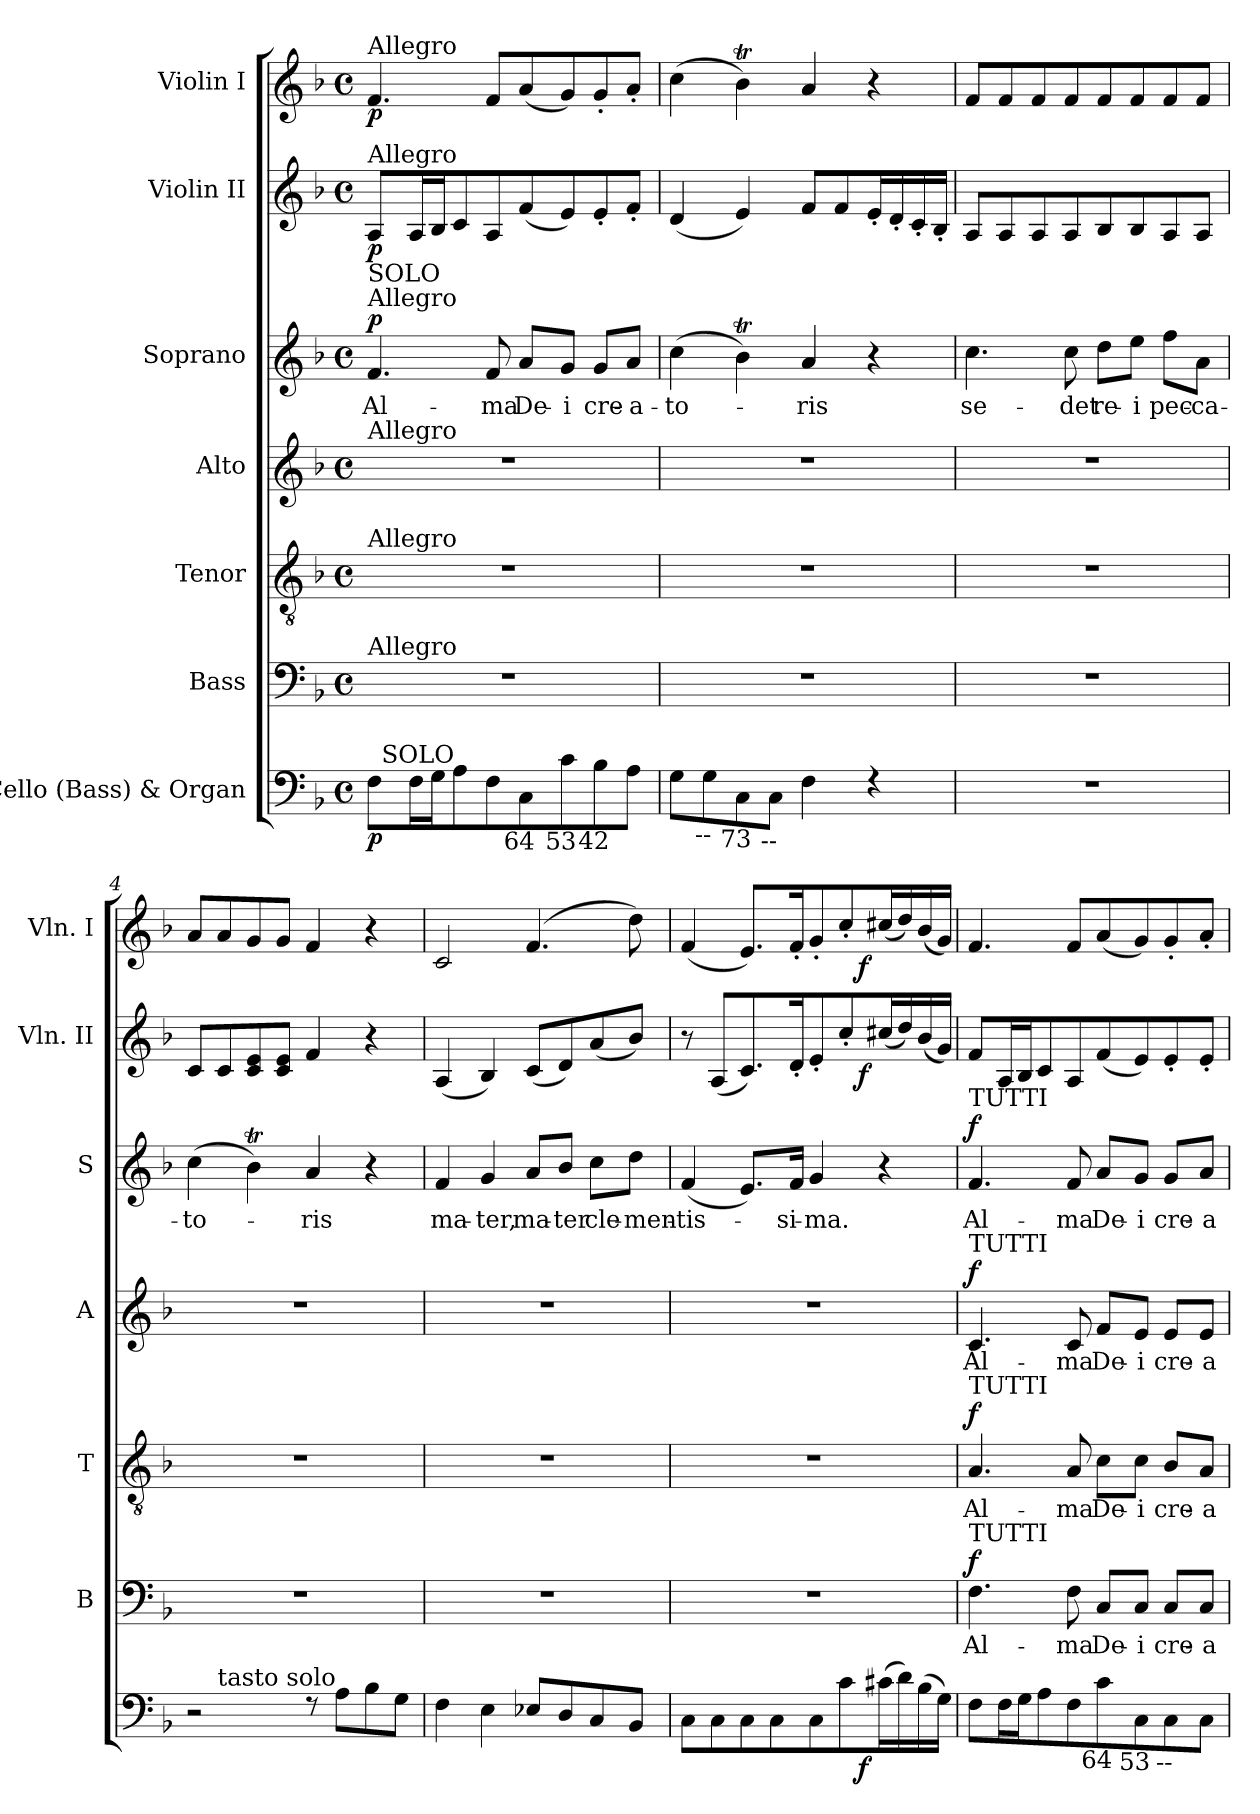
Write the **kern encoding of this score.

**kern	**dynam	**kern	**text	**dynam	**kern	**text	**dynam	**kern	**text	**dynam	**kern	**text	**dynam	**kern	**dynam	**kern	**dynam
*part7	*part7	*part6	*part6	*part6	*part5	*part5	*part5	*part4	*part4	*part4	*part3	*part3	*part3	*part2	*part2	*part1	*part1
*staff7	*staff7	*staff6	*staff6	*staff6	*staff5	*staff5	*staff5	*staff4	*staff4	*staff4	*staff3	*staff3	*staff3	*staff2	*staff2	*staff1	*staff1
*I"'Cello (Bass) & Organ	*	*I"Bass	*	*	*I"Tenor	*	*	*I"Alto	*	*	*I"Soprano	*	*	*I"Violin II	*	*I"Violin I	*
*	*	*I'B	*	*	*I'T	*	*	*I'A	*	*	*I'S	*	*	*I'Vln. II	*	*I'Vln. I	*
!!LO:PB:g=z
*clefF4	*	*clefF4	*	*	*clefGv2	*	*	*clefG2	*	*	*clefG2	*	*	*clefG2	*	*clefG2	*
*k[b-]	*	*k[b-]	*	*	*k[b-]	*	*	*k[b-]	*	*	*k[b-]	*	*	*k[b-]	*	*k[b-]	*
*F:	*	*F:	*	*	*F:	*	*	*F:	*	*	*F:	*	*	*F:	*	*F:	*
*M4/4	*	*M4/4	*	*	*M4/4	*	*	*M4/4	*	*	*M4/4	*	*	*M4/4	*	*M4/4	*
*met(c)	*	*met(c)	*	*	*met(c)	*	*	*met(c)	*	*	*met(c)	*	*	*met(c)	*	*met(c)	*
=1	=1	=1	=1	=1	=1	=1	=1	=1	=1	=1	=1	=1	=1	=1	=1	=1	=1
!	!	!	!	!	!	!	!	!	!	!	!	!	!	!	!	!LO:TX:a:t=Allegro	!
!	!	!	!	!	!	!	!	!	!	!	!	!	!	!LO:TX:a:t=Allegro	!	!	!
!	!	!	!	!	!	!	!	!	!	!	!LO:TX:a:t=Allegro	!	!	!	!	!	!
!	!	!	!	!	!	!	!	!	!	!	!LO:TX:a:t=SOLO	!	!	!	!	!	!
!	!	!	!	!	!	!	!	!LO:TX:a:t=Allegro	!	!	!	!	!	!	!	!	!
!	!	!	!	!	!LO:TX:a:t=Allegro	!	!	!	!	!	!	!	!	!	!	!	!
!	!	!LO:TX:a:t=Allegro	!	!	!	!	!	!	!	!	!	!	!	!	!	!	!
!LO:TX:a:t=Allegro	!	!	!	!	!	!	!	!	!	!	!	!	!	!	!	!	!
!	!LO:DY:b	!	!	!	!	!	!	!	!	!	!	!LO:LY:b	!LO:DY:b	!	!LO:DY:b	!	!LO:DY:b
*^	*	*	*	*	*	*	*	*	*	*	*	*	*	*	*	*	*
8F\L	32ryy	p	1r	.	.	1r	.	.	1r	.	.	4.f/	Al-	p	8A/L	p	4.f/	p
!	!LO:TX:a:t=SOLO	!	!	!	!	!	!	!	!	!	!	!	!	!	!	!	!	!
.	2ryy	.	.	.	.	.	.	.	.	.	.	.	.	.	.	.	.	.
16F\L	.	.	.	.	.	.	.	.	.	.	.	.	.	.	16A/L	.	.	.
16G\J	.	.	.	.	.	.	.	.	.	.	.	.	.	.	16B-/J	.	.	.
8A\	.	.	.	.	.	.	.	.	.	.	.	.	.	.	8c/	.	.	.
!	!	!	!	!	!	!	!	!	!	!	!	!	!LO:LY:b	!	!	!	!	!
8F\	.	.	.	.	.	.	.	.	.	.	.	8f/	-ma	.	8A/	.	8f/L	.
!LO:TX:b:cj:t=64	!	!	!	!	!	!	!	!	!	!	!	!	!	!	!	!	!	!
!	!	!	!	!	!	!	!	!	!	!	!	!	!LO:LY:b	!	!	!	!	!
8C\	.	.	.	.	.	.	.	.	.	.	.	8a/L	De-	.	(<8f/	.	(<8a/	.
.	4...ryy	.	.	.	.	.	.	.	.	.	.	.	.	.	.	.	.	.
!LO:TX:b:cj:t=53	!	!	!	!	!	!	!	!	!	!	!	!	!	!	!	!	!	!
!	!	!	!	!	!	!	!	!	!	!	!	!	!LO:LY:b	!	!	!	!	!
8c\	.	.	.	.	.	.	.	.	.	.	.	8g/J	-i	.	8e/)	.	8g/)	.
!LO:TX:b:cj:t=42	!	!	!	!	!	!	!	!	!	!	!	!	!	!	!	!	!	!
!	!	!	!	!	!	!	!	!	!	!	!	!	!LO:LY:b	!	!	!	!	!
8B-\	.	.	.	.	.	.	.	.	.	.	.	8g/L	cre-	.	8e'</	.	8g'</	.
!	!	!	!	!	!	!	!	!	!	!	!	!	!LO:LY:b	!	!	!	!	!
8A\J	.	.	.	.	.	.	.	.	.	.	.	8a/J	-a-	.	8f'</J	.	8a'</J	.
=2	=2	=2	=2	=2	=2	=2	=2	=2	=2	=2	=2	=2	=2	=2	=2	=2	=2	=2
!	!	!	!	!	!	!	!	!	!	!	!	!	!LO:LY:b	!	!	!	!	!
*v	*v	*	*	*	*	*	*	*	*	*	*	*	*	*	*	*	*	*
8G\L	.	1r	.	.	1r	.	.	1r	.	.	(>4cc\	-to-	.	(<4d/	.	(>4cc\	.
!LO:TX:b:cj:t=--	!	!	!	!	!	!	!	!	!	!	!	!	!	!	!	!	!
8G\	.	.	.	.	.	.	.	.	.	.	.	.	.	.	.	.	.
!LO:TX:b:cj:t=73	!	!	!	!	!	!	!	!	!	!	!	!	!	!	!	!	!
8C\	.	.	.	.	.	.	.	.	.	.	4b-T\)	.	.	4e/)	.	4b-T\)	.
!LO:TX:b:cj:t=--	!	!	!	!	!	!	!	!	!	!	!	!	!	!	!	!	!
8C\J	.	.	.	.	.	.	.	.	.	.	.	.	.	.	.	.	.
!	!	!	!	!	!	!	!	!	!	!	!	!LO:LY:b	!	!	!	!	!
4F\	.	.	.	.	.	.	.	.	.	.	4a/	-ris	.	8f/L	.	4a/	.
.	.	.	.	.	.	.	.	.	.	.	.	.	.	8f/	.	.	.
4rE	.	.	.	.	.	.	.	.	.	.	4r	.	.	16e'</L	.	4r	.
.	.	.	.	.	.	.	.	.	.	.	.	.	.	16d'</	.	.	.
.	.	.	.	.	.	.	.	.	.	.	.	.	.	16c'</	.	.	.
.	.	.	.	.	.	.	.	.	.	.	.	.	.	16B-'</JJ	.	.	.
=3	=3	=3	=3	=3	=3	=3	=3	=3	=3	=3	=3	=3	=3	=3	=3	=3	=3
!	!	!	!	!	!	!	!	!	!	!	!	!LO:LY:b	!	!	!	!	!
1r	.	1r	.	.	1r	.	.	1r	.	.	4.cc\	se-	.	8A/L	.	8f/L	.
.	.	.	.	.	.	.	.	.	.	.	.	.	.	8A/	.	8f/	.
.	.	.	.	.	.	.	.	.	.	.	.	.	.	8A/	.	8f/	.
!	!	!	!	!	!	!	!	!	!	!	!	!LO:LY:b	!	!	!	!	!
.	.	.	.	.	.	.	.	.	.	.	8cc\	-det	.	8A/	.	8f/	.
!	!	!	!	!	!	!	!	!	!	!	!	!LO:LY:b	!	!	!	!	!
.	.	.	.	.	.	.	.	.	.	.	8dd\L	re-	.	8B-/	.	8f/	.
!	!	!	!	!	!	!	!	!	!	!	!	!LO:LY:b	!	!	!	!	!
.	.	.	.	.	.	.	.	.	.	.	8ee\J	-i	.	8B-/	.	8f/	.
!	!	!	!	!	!	!	!	!	!	!	!	!LO:LY:b	!	!	!	!	!
.	.	.	.	.	.	.	.	.	.	.	8ff\L	pec-	.	8A/	.	8f/	.
!	!	!	!	!	!	!	!	!	!	!	!	!LO:LY:b	!	!	!	!	!
.	.	.	.	.	.	.	.	.	.	.	8a\J	-ca-	.	8A/J	.	8f/J	.
=4	=4	=4	=4	=4	=4	=4	=4	=4	=4	=4	=4	=4	=4	=4	=4	=4	=4
!	!	!	!	!	!	!	!	!	!	!	!	!LO:LY:b	!	!	!	!	!
*^	*	*	*	*	*	*	*	*	*	*	*	*	*	*	*	*	*
2r	8ryy	.	1r	.	.	1r	.	.	1r	.	.	(>4cc\	-to-	.	8c/L	.	8a/L	.
!	!LO:TX:a:t=tasto solo	!	!	!	!	!	!	!	!	!	!	!	!	!	!	!	!	!
.	2..ryy	.	.	.	.	.	.	.	.	.	.	.	.	.	8c/	.	8a/	.
.	.	.	.	.	.	.	.	.	.	.	.	4b-T\)	.	.	8c/ 8e/	.	8g/	.
.	.	.	.	.	.	.	.	.	.	.	.	.	.	.	8c/ 8e/J	.	8g/J	.
!	!	!	!	!	!	!	!	!	!	!	!	!	!LO:LY:b	!	!	!	!	!
8rE	.	.	.	.	.	.	.	.	.	.	.	4a/	-ris	.	4f/	.	4f/	.
8A\L	.	.	.	.	.	.	.	.	.	.	.	.	.	.	.	.	.	.
8B-\	.	.	.	.	.	.	.	.	.	.	.	4r	.	.	4r	.	4r	.
8G\J	.	.	.	.	.	.	.	.	.	.	.	.	.	.	.	.	.	.
!!LO:PB:g=z
=5	=5	=5	=5	=5	=5	=5	=5	=5	=5	=5	=5	=5	=5	=5	=5	=5	=5	=5
!	!	!	!	!	!	!	!	!	!	!	!	!	!LO:LY:b	!	!	!	!	!
*v	*v	*	*	*	*	*	*	*	*	*	*	*	*	*	*	*	*	*
4F\	.	1r	.	.	1r	.	.	1r	.	.	4f/	ma-	.	(<4A/	.	2c/	.
!	!	!	!	!	!	!	!	!	!	!	!	!LO:LY:b	!	!	!	!	!
4E\	.	.	.	.	.	.	.	.	.	.	4g/	-ter,	.	4B-/)	.	.	.
!	!	!	!	!	!	!	!	!	!	!	!	!LO:LY:b	!	!	!	!	!
8E-X/L	.	.	.	.	.	.	.	.	.	.	8a/L	ma-	.	(<8c/L	.	(>4.f/	.
!	!	!	!	!	!	!	!	!	!	!	!	!LO:LY:b	!	!	!	!	!
8D/	.	.	.	.	.	.	.	.	.	.	8b-/J	-ter	.	8d/)	.	.	.
!	!	!	!	!	!	!	!	!	!	!	!	!LO:LY:b	!	!	!	!	!
8C/	.	.	.	.	.	.	.	.	.	.	8cc\L	cle-	.	(<8a/	.	.	.
!	!	!	!	!	!	!	!	!	!	!	!	!LO:LY:b	!	!	!	!	!
8BB-/J	.	.	.	.	.	.	.	.	.	.	8dd\J	-men-	.	8b-/J)	.	8dd\)	.
=6	=6	=6	=6	=6	=6	=6	=6	=6	=6	=6	=6	=6	=6	=6	=6	=6	=6
!	!	!	!	!	!	!	!	!	!	!	!	!LO:LY:b	!	!	!	!	!
*^	*	*	*	*	*	*	*	*	*	*	*	*	*	*^	*	*^	*
8C\L	2ryy	.	1r	.	.	1r	.	.	1r	.	.	(<4f/	-tis-	.	8r	2ryy	.	(<4f/	2ryy	.
8C\	.	.	.	.	.	.	.	.	.	.	.	.	.	.	(<8A/L	.	.	.	.	.
8C\	.	.	.	.	.	.	.	.	.	.	.	8.e/L)	.	.	8.c/)	.	.	8.e/L)	.	.
8C\	.	.	.	.	.	.	.	.	.	.	.	.	.	.	.	.	.	.	.	.
!	!	!	!	!	!	!	!	!	!	!	!	!	!LO:LY:b	!	!	!	!	!	!	!
.	.	.	.	.	.	.	.	.	.	.	.	16f/Jk	-si-	.	16d'</k	.	.	16f'</k	.	.
!	!	!	!	!	!	!	!	!	!	!	!	!	!LO:LY:b	!	!	!	!	!	!	!
8C\	8.ryy	.	.	.	.	.	.	.	.	.	.	4g/	-ma.	.	8e'</	8.ryy	.	8g'</	8.ryy	.
8c\	.	.	.	.	.	.	.	.	.	.	.	.	.	.	8cc'</	.	.	8cc'</	.	.
!	!	!LO:DY:b	!	!	!	!	!	!	!	!	!	!	!	!	!	!	!LO:DY:b	!	!	!LO:DY:b
.	4ryy	f	.	.	.	.	.	.	.	.	.	.	.	.	.	4ryy	f	.	4ryy	f
(>16c#X\L	.	.	.	.	.	.	.	.	.	.	.	4r	.	.	(<16cc#X/L	.	.	(<16cc#X/L	.	.
16d\)	.	.	.	.	.	.	.	.	.	.	.	.	.	.	16dd/)	.	.	16dd/)	.	.
(>16B-\	.	.	.	.	.	.	.	.	.	.	.	.	.	.	(<16b-/	.	.	(<16b-/	.	.
16G\JJ)	16ryy	.	.	.	.	.	.	.	.	.	.	.	.	.	16g/JJ)	16ryy	.	16g/JJ)	16ryy	.
=7	=7	=7	=7	=7	=7	=7	=7	=7	=7	=7	=7	=7	=7	=7	=7	=7	=7	=7	=7	=7
!	!	!	!	!	!	!	!	!	!	!	!	!LO:TX:a:t=TUTTI	!	!	!	!	!	!	!	!
!	!	!	!	!	!	!	!	!	!LO:TX:a:t=TUTTI	!	!	!	!	!	!	!	!	!	!	!
!	!	!	!	!	!	!LO:TX:a:t=TUTTI	!	!	!	!	!	!	!	!	!	!	!	!	!	!
!	!	!	!LO:TX:a:t=TUTTI	!	!	!	!	!	!	!	!	!	!	!	!	!	!	!	!	!
!LO:TX:a:t=TUTTI	!	!	!	!	!	!	!	!	!	!	!	!	!	!	!	!	!	!	!	!
!	!	!	!	!LO:LY:b	!LO:DY:b	!	!LO:LY:b	!LO:DY:b	!	!LO:LY:b	!LO:DY:b	!	!LO:LY:b	!LO:DY:b	!	!	!	!	!	!
*	*	*	*	*	*	*	*	*	*	*	*	*	*	*	*v	*v	*	*	*	*
*v	*v	*	*	*	*	*	*	*	*	*	*	*	*	*	*	*	*v	*v	*
8F\L	.	4.F\	Al-	f	4.A/	Al-	f	4.c/	Al-	f	4.f/	Al-	f	8f/L	.	4.f/	.
16F\L	.	.	.	.	.	.	.	.	.	.	.	.	.	16A/L	.	.	.
16G\J	.	.	.	.	.	.	.	.	.	.	.	.	.	16B-/J	.	.	.
8A\	.	.	.	.	.	.	.	.	.	.	.	.	.	8c/	.	.	.
!	!	!	!LO:LY:b	!	!	!LO:LY:b	!	!	!LO:LY:b	!	!	!LO:LY:b	!	!	!	!	!
8F\	.	8F\	-ma	.	8A/	-ma	.	8c/	-ma	.	8f/	-ma	.	8A/	.	8f/L	.
!LO:TX:b:cj:t=64	!	!	!	!	!	!	!	!	!	!	!	!	!	!	!	!	!
!	!	!	!LO:LY:b	!	!	!LO:LY:b	!	!	!LO:LY:b	!	!	!LO:LY:b	!	!	!	!	!
8c\	.	8C/L	De-	.	8c\L	De-	.	8f/L	De-	.	8a/L	De-	.	(<8f/	.	(<8a/	.
!LO:TX:b:cj:t=53	!	!	!	!	!	!	!	!	!	!	!	!	!	!	!	!	!
!	!	!	!LO:LY:b	!	!	!LO:LY:b	!	!	!LO:LY:b	!	!	!LO:LY:b	!	!	!	!	!
8C\	.	8C/J	-i	.	8c\J	-i	.	8e/J	-i	.	8g/J	-i	.	8e/)	.	8g/)	.
!LO:TX:b:cj:t=--	!	!	!	!	!	!	!	!	!	!	!	!	!	!	!	!	!
!	!	!	!LO:LY:b	!	!	!LO:LY:b	!	!	!LO:LY:b	!	!	!LO:LY:b	!	!	!	!	!
8C\	.	8C/L	cre-	.	8B-/L	cre-	.	8e/L	cre-	.	8g/L	cre-	.	8e'</	.	8g'</	.
!	!	!	!LO:LY:b	!	!	!LO:LY:b	!	!	!LO:LY:b	!	!	!LO:LY:b	!	!	!	!	!
8C\J	.	8C/J	-a-	.	8A/J	-a-	.	8e/J	-a-	.	8a/J	-a-	.	8e'</J	.	8a'</J	.
=	=	=	=	=	=	=	=	=	=	=	=	=	=	=	=	=	=
*-	*-	*-	*-	*-	*-	*-	*-	*-	*-	*-	*-	*-	*-	*-	*-	*-	*-
